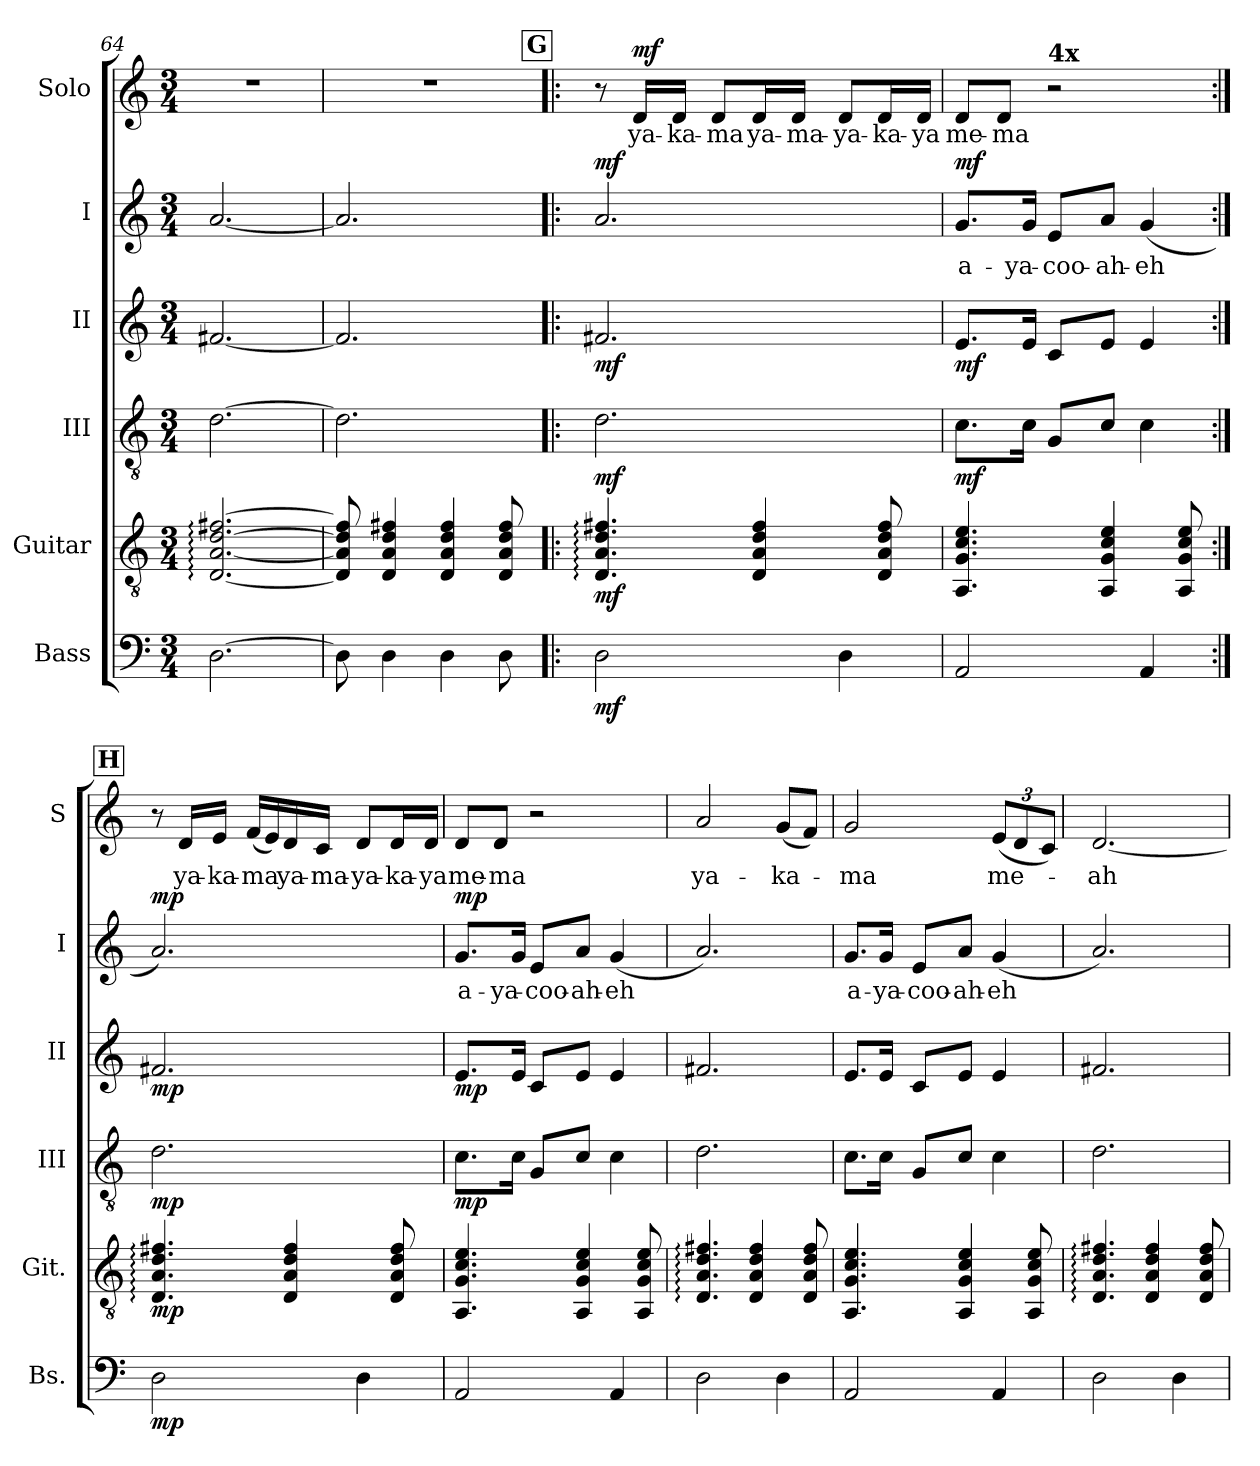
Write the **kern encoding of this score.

**kern	**dynam	**kern	**dynam	**kern	**dynam	**kern	**dynam	**kern	**text	**dynam	**kern	**text	**dynam
*part6	*part6	*part5	*part5	*part4	*part4	*part3	*part3	*part2	*part2	*part2	*part1	*part1	*part1
*staff6	*staff6	*staff5	*staff5	*staff4	*staff4	*staff3	*staff3	*staff2	*staff2	*staff2	*staff1	*staff1	*staff1
*I"Bass	*	*I"Guitar	*	*I"III	*	*I"II	*	*I"I	*	*	*I"Solo	*	*
*I'Bs.	*	*I'Git.	*	*I'III	*	*I'II	*	*I'I	*	*	*I'S	*	*
*clefF4	*	*clefGv2	*	*clefGv2	*	*clefG2	*	*clefG2	*	*	*clefG2	*	*
*ITrd7c12	*	*	*	*	*	*	*	*	*	*	*	*	*
*k[]	*	*k[]	*	*k[]	*	*k[]	*	*k[]	*	*	*k[]	*	*
*M3/4	*	*M3/4	*	*M3/4	*	*M3/4	*	*M3/4	*	*	*M3/4	*	*
=64	=64	=64	=64	=64	=64	=64	=64	=64	=64	=64	=64	=64	=64
[2.DD\	.	[2.D/: [2.A/: [2.d/: [2.f#X/:	.	[2.d\	.	[2.f#X/	.	[2.a/	.	.	2.r	.	.
=65	=65	=65	=65	=65	=65	=65	=65	=65	=65	=65	=65	=65	=65
8DD\]	.	8D/] 8A/] 8d/] 8f#/]	.	2.d\]	.	2.f#/]	.	2.a/]	.	.	2.r	.	.
4DD\	.	4D/ 4A/ 4d/ 4f#X/	.	.	.	.	.	.	.	.	.	.	.
4DD\	.	4D/ 4A/ 4d/ 4f#/	.	.	.	.	.	.	.	.	.	.	.
8DD\	.	8D/ 8A/ 8d/ 8f#/	.	.	.	.	.	.	.	.	.	.	.
!!LO:LB:g=z
!!LO:REH:place=s1:a:B:fs=16:t=G
=66!|:	=66!|:	=66!|:	=66!|:	=66!|:	=66!|:	=66!|:	=66!|:	=66!|:	=66!|:	=66!|:	=66!|:	=66!|:	=66!|:
!	!LO:DY:b	!	!LO:DY:b	!	!LO:DY:b	!	!LO:DY:b	!	!	!LO:DY:b	!	!	!
2DD\	mf	4.D/: 4.A/: 4.d/: 4.f#X/:	mf	2.d\	mf	2.f#X/	mf	2.a/	.	mf	8r	.	.
!	!	!	!	!	!	!	!	!	!	!	!	!LO:LY:b	!LO:DY:b
.	.	.	.	.	.	.	.	.	.	.	16d/LL	ya-	mf
!	!	!	!	!	!	!	!	!	!	!	!	!LO:LY:b	!
.	.	.	.	.	.	.	.	.	.	.	16d/JJ	-ka-	.
!	!	!	!	!	!	!	!	!	!	!	!	!LO:LY:b	!
.	.	.	.	.	.	.	.	.	.	.	8d/L	-ma	.
!	!	!	!	!	!	!	!	!	!	!	!	!LO:LY:b	!
.	.	4D/ 4A/ 4d/ 4f#/	.	.	.	.	.	.	.	.	16d/L	ya-	.
!	!	!	!	!	!	!	!	!	!	!	!	!LO:LY:b	!
.	.	.	.	.	.	.	.	.	.	.	16d/JJ	-ma-	.
!	!	!	!	!	!	!	!	!	!	!	!	!LO:LY:b	!
4DD\	.	.	.	.	.	.	.	.	.	.	8d/L	-ya-	.
!	!	!	!	!	!	!	!	!	!	!	!	!LO:LY:b	!
.	.	8D/ 8A/ 8d/ 8f#/	.	.	.	.	.	.	.	.	16d/L	-ka-	.
!	!	!	!	!	!	!	!	!	!	!	!	!LO:LY:b	!
.	.	.	.	.	.	.	.	.	.	.	16d/JJ	-ya	.
=67	=67	=67	=67	=67	=67	=67	=67	=67	=67	=67	=67	=67	=67
!	!	!	!	!	!LO:DY:b	!	!LO:DY:b	!	!LO:LY:b	!LO:DY:b	!	!LO:LY:b	!
2AAA/	.	4.AA/ 4.G/ 4.c/ 4.e/	.	8.c\L	mf	8.e/L	mf	8.g/L	a-	mf	8d/L	me-	.
!	!	!	!	!	!	!	!	!	!	!	!	!LO:LY:b	!
.	.	.	.	.	.	.	.	.	.	.	8d/J	-ma	.
!	!	!	!	!	!	!	!	!	!LO:LY:b	!	!	!	!
.	.	.	.	16c\Jk	.	16e/Jk	.	16g/Jk	-ya-	.	.	.	.
!	!	!	!	!	!	!	!	!	!	!	!LO:TX:a:B:t=4x	!	!
!	!	!	!	!	!	!	!	!	!LO:LY:b	!	!	!	!
.	.	.	.	8G/L	.	8c/L	.	8e/L	-coo-	.	2r	.	.
!	!	!	!	!	!	!	!	!	!LO:LY:b	!	!	!	!
.	.	4AA/ 4G/ 4c/ 4e/	.	8c/J	.	8e/J	.	8a/J	-ah-	.	.	.	.
!	!	!	!	!	!	!	!	!	!LO:LY:b	!	!	!	!
4AAA/	.	.	.	4c\	.	4e/	.	(<4g/	-eh	.	.	.	.
.	.	8AA/ 8G/ 8c/ 8e/	.	.	.	.	.	.	.	.	.	.	.
!!LO:LB:g=z
!!LO:REH:place=s1:a:B:fs=16:t=H
=68:|!	=68:|!	=68:|!	=68:|!	=68:|!	=68:|!	=68:|!	=68:|!	=68:|!	=68:|!	=68:|!	=68:|!	=68:|!	=68:|!
!	!LO:DY:b	!	!LO:DY:b	!	!LO:DY:b	!	!LO:DY:b	!	!	!LO:DY:b	!	!	!
2DD\	mp	4.D/: 4.A/: 4.d/: 4.f#X/:	mp	2.d\	mp	2.f#X/	mp	2.a/)	.	mp	8r	.	.
!	!	!	!	!	!	!	!	!	!	!	!	!LO:LY:b	!
.	.	.	.	.	.	.	.	.	.	.	16d/LL	ya-	.
!	!	!	!	!	!	!	!	!	!	!	!	!LO:LY:b	!
.	.	.	.	.	.	.	.	.	.	.	16e/JJ	-ka-	.
!	!	!	!	!	!	!	!	!	!	!	!	!LO:LY:b	!
.	.	.	.	.	.	.	.	.	.	.	(<16f/LL	-ma	.
.	.	.	.	.	.	.	.	.	.	.	16e/)	.	.
!	!	!	!	!	!	!	!	!	!	!	!	!LO:LY:b	!
.	.	4D/ 4A/ 4d/ 4f#/	.	.	.	.	.	.	.	.	16d/	ya-	.
!	!	!	!	!	!	!	!	!	!	!	!	!LO:LY:b	!
.	.	.	.	.	.	.	.	.	.	.	16c/JJ	-ma-	.
!	!	!	!	!	!	!	!	!	!	!	!	!LO:LY:b	!
4DD\	.	.	.	.	.	.	.	.	.	.	8d/L	-ya-	.
!	!	!	!	!	!	!	!	!	!	!	!	!LO:LY:b	!
.	.	8D/ 8A/ 8d/ 8f#/	.	.	.	.	.	.	.	.	16d/L	-ka-	.
!	!	!	!	!	!	!	!	!	!	!	!	!LO:LY:b	!
.	.	.	.	.	.	.	.	.	.	.	16d/JJ	-ya	.
=69	=69	=69	=69	=69	=69	=69	=69	=69	=69	=69	=69	=69	=69
!	!	!	!	!	!LO:DY:b	!	!LO:DY:b	!	!LO:LY:b	!LO:DY:b	!	!LO:LY:b	!
2AAA/	.	4.AA/ 4.G/ 4.c/ 4.e/	.	8.c\L	mp	8.e/L	mp	8.g/L	a-	mp	8d/L	me-	.
!	!	!	!	!	!	!	!	!	!	!	!	!LO:LY:b	!
.	.	.	.	.	.	.	.	.	.	.	8d/J	-ma	.
!	!	!	!	!	!	!	!	!	!LO:LY:b	!	!	!	!
.	.	.	.	16c\Jk	.	16e/Jk	.	16g/Jk	-ya-	.	.	.	.
!	!	!	!	!	!	!	!	!	!LO:LY:b	!	!	!	!
.	.	.	.	8G/L	.	8c/L	.	8e/L	-coo-	.	2r	.	.
!	!	!	!	!	!	!	!	!	!LO:LY:b	!	!	!	!
.	.	4AA/ 4G/ 4c/ 4e/	.	8c/J	.	8e/J	.	8a/J	-ah-	.	.	.	.
!	!	!	!	!	!	!	!	!	!LO:LY:b	!	!	!	!
4AAA/	.	.	.	4c\	.	4e/	.	(<4g/	-eh	.	.	.	.
.	.	8AA/ 8G/ 8c/ 8e/	.	.	.	.	.	.	.	.	.	.	.
=70	=70	=70	=70	=70	=70	=70	=70	=70	=70	=70	=70	=70	=70
!	!	!	!	!	!	!	!	!	!	!	!	!LO:LY:b	!
2DD\	.	4.D/: 4.A/: 4.d/: 4.f#X/:	.	2.d\	.	2.f#X/	.	2.a/)	.	.	2a/	ya-	.
.	.	4D/ 4A/ 4d/ 4f#/	.	.	.	.	.	.	.	.	.	.	.
!	!	!	!	!	!	!	!	!	!	!	!	!LO:LY:b	!
4DD\	.	.	.	.	.	.	.	.	.	.	(<8g/L	-ka-	.
.	.	8D/ 8A/ 8d/ 8f#/	.	.	.	.	.	.	.	.	8f/J)	.	.
=71	=71	=71	=71	=71	=71	=71	=71	=71	=71	=71	=71	=71	=71
!	!	!	!	!	!	!	!	!	!LO:LY:b	!	!	!LO:LY:b	!
2AAA/	.	4.AA/ 4.G/ 4.c/ 4.e/	.	8.c\L	.	8.e/L	.	8.g/L	a-	.	2g/	-ma	.
!	!	!	!	!	!	!	!	!	!LO:LY:b	!	!	!	!
.	.	.	.	16c\Jk	.	16e/Jk	.	16g/Jk	-ya-	.	.	.	.
!	!	!	!	!	!	!	!	!	!LO:LY:b	!	!	!	!
.	.	.	.	8G/L	.	8c/L	.	8e/L	-coo-	.	.	.	.
!	!	!	!	!	!	!	!	!	!LO:LY:b	!	!	!	!
.	.	4AA/ 4G/ 4c/ 4e/	.	8c/J	.	8e/J	.	8a/J	-ah-	.	.	.	.
!	!	!	!	!	!	!	!	!	!LO:LY:b	!	!	!	!
*	*	*	*	*	*	*	*	*	*	*	*Xbrackettup	*	*
!	!	!	!	!	!	!	!	!	!	!	!	!LO:LY:b	!
4AAA/	.	.	.	4c\	.	4e/	.	(<4g/	-eh	.	(<12e/L	me-	.
.	.	.	.	.	.	.	.	.	.	.	12d/	.	.
.	.	8AA/ 8G/ 8c/ 8e/	.	.	.	.	.	.	.	.	.	.	.
.	.	.	.	.	.	.	.	.	.	.	12c/J)	.	.
!!LO:PB:g=z
=72	=72	=72	=72	=72	=72	=72	=72	=72	=72	=72	=72	=72	=72
!	!	!	!	!	!	!	!	!	!	!	!	!LO:LY:b	!
2DD\	.	4.D/: 4.A/: 4.d/: 4.f#X/:	.	2.d\	.	2.f#X/	.	2.a/)	.	.	[2.d/	-ah	.
.	.	4D/ 4A/ 4d/ 4f#/	.	.	.	.	.	.	.	.	.	.	.
4DD\	.	.	.	.	.	.	.	.	.	.	.	.	.
.	.	8D/ 8A/ 8d/ 8f#/	.	.	.	.	.	.	.	.	.	.	.
=	=	=	=	=	=	=	=	=	=	=	=	=	=
*-	*-	*-	*-	*-	*-	*-	*-	*-	*-	*-	*-	*-	*-
